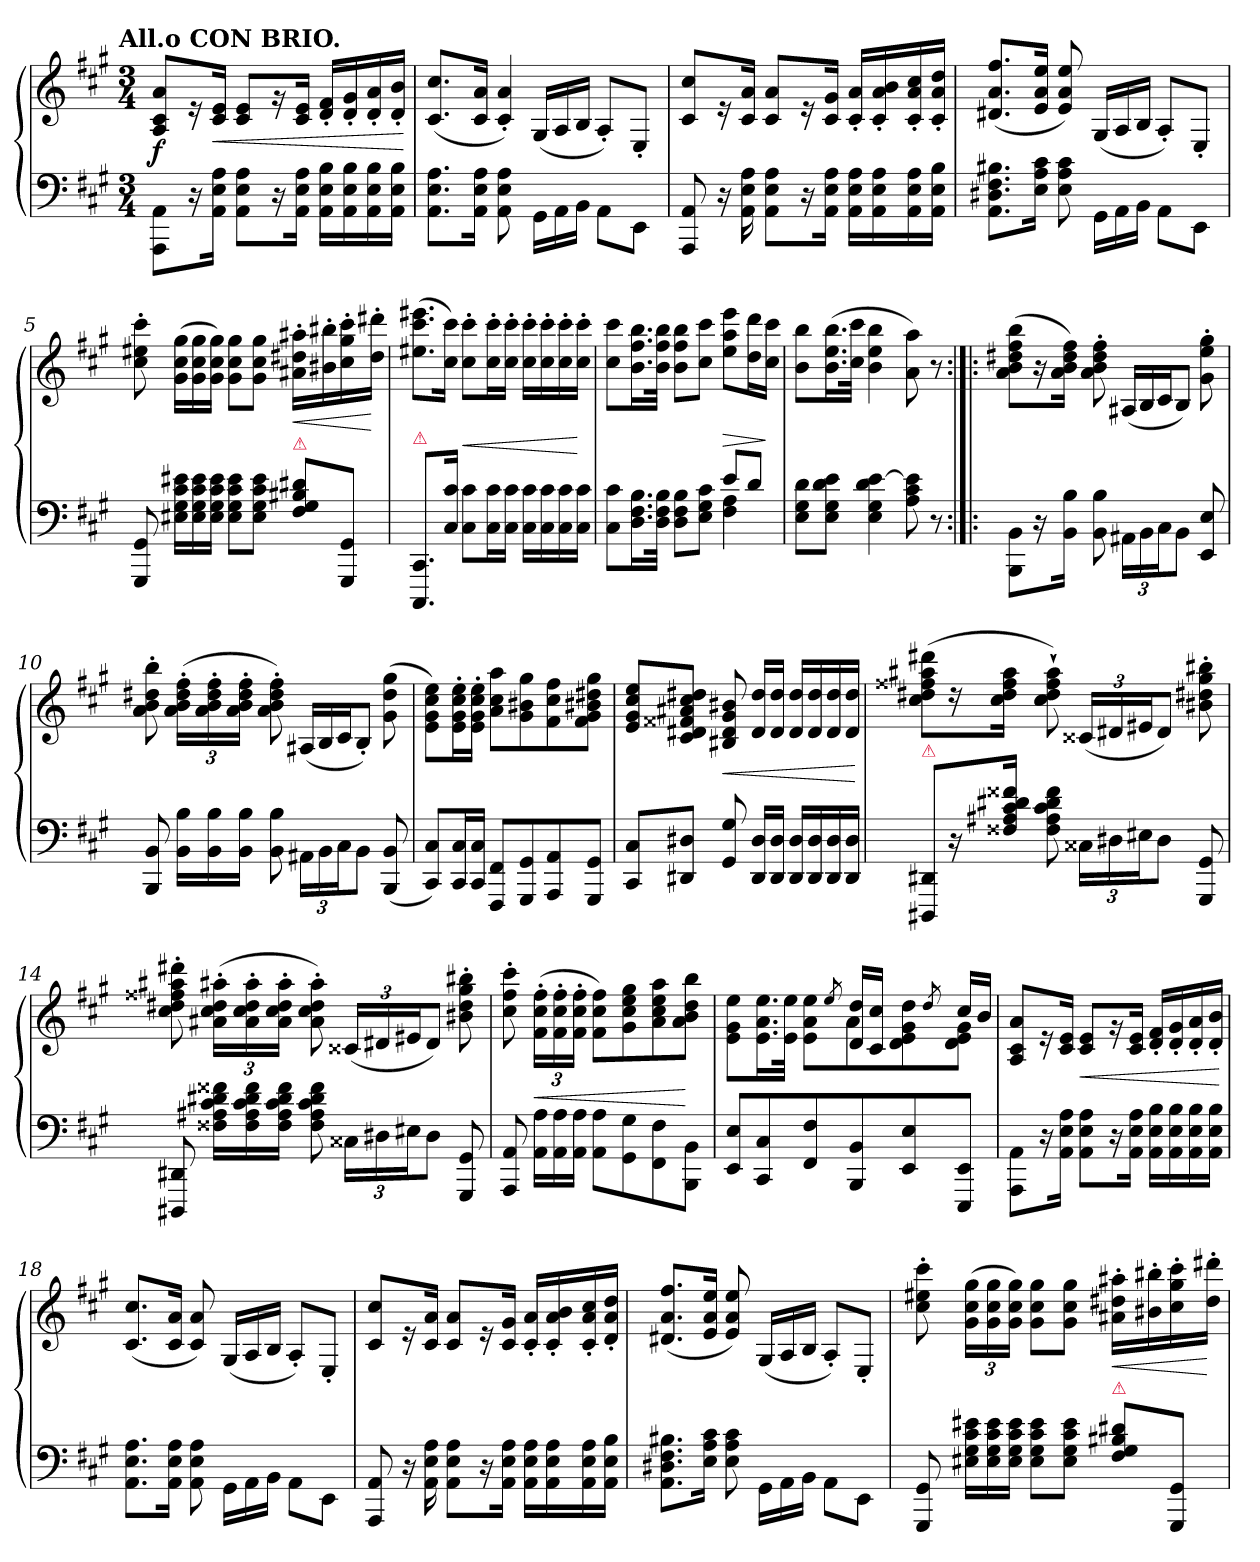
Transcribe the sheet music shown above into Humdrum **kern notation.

**kern	**kern	**dynam
*part1	*part1	*part1
*staff2	*staff1	*staff1/2
*clefF4	*clefG2	*
*k[f#c#g#]	*k[f#c#g#]	*
*A:	*A:	*
!!LO:TX:omd:t=All.o CON BRIO.
*M3/4	*M3/4	*
=1	=1	=1
8AAA\ 8AA\L	8A/ 8c#/ 8a/L	f
16r	16r	.
16AA 16E 16AJk	16c# 16eJk	<
8AA 8E 8AL	8c# 8eL	.
16r	16rg	.
16AA 16E 16AJk	16c# 16eJk	.
16AA 16E 16BLL	16d'> 16f#'>LL	.
16AA 16E 16B	16d'> 16g#'>	.
16AA 16E 16B	16d'> 16a'>	.
16AA 16E 16BJJ	16d'> 16b'>JJ	.
.	.	[
=2	=2	=2
8.AA 8.E 8.AL	(>8.c# 8.cc#L	.
16AA 16E 16AJk	16c# 16aJk	.
!	!LO:N:vis=4	!
8AA 8E 8A	8c#'> 8a'>)	.
*Xtuplet	*Xtuplet	*
24GG#\LL	(>24G#/LL	.
24AA\	24A/	.
24BB\JJ	24B/JJ	.
8AA\L	8A'>/L)	.
8EE\J	8E'>/J	.
=3	=3	=3
8AAA 8AA	8c# 8cc#L	.
16r	16r	.
16AA 16E 16A	16c# 16aJk	.
8AA 8E 8AL	8c# 8aL	.
16r	16r	.
16AA 16E 16AJk	16c# 16g#Jk	.
16AA 16E 16ALL	16c#'> 16a'>LL	.
16AA 16E 16A	16c#'> 16a'> 16b'>	.
16AA 16E 16A	16c#'> 16a'> 16cc#'>	.
16AA 16E 16BJJ	16c#'> 16a'> 16dd'>JJ	.
=4	=4	=4
8.AA 8.D#X 8.F# 8.B#XL	(>8.d#X 8.a 8.ff#L	.
16E 16A 16c#Jk	16e 16a 16eeJk	.
8E 8A 8c#	8e 8a 8ee)	.
24GG#\LL	(>24G#/LL	.
24AA\	24A/	.
24BBJJ	24BJJ	.
8AA\L	8A'>/L)	.
8EE\J	8E'>/J	.
=5	=5	=5
8GGG# 8GG#	8cc#' 8ee#X' 8ccc#'	.
24E#X 24G# 24c# 24e#XLL	(>24g# 24cc# 24gg#LL	.
24E# 24G# 24c# 24e#	24g# 24cc# 24gg#	.
24E# 24G# 24c# 24e#JJ	24g# 24cc# 24gg#JJ)	.
8E# 8G# 8c# 8e#L	8g# 8cc# 8gg#L	.
8E# 8G# 8c# 8e#J	8g# 8cc# 8gg#J	.
!LO:TX:a:color=crimson:t=⚠	!	!
8F#\ 8G#\ 8B#X\ 8d#X\L	16a#X' 16dd#X' 16aa#X'LL	<
.	16b#X' 16bb#X'	.
8GGG#/ 8GG#/J	16cc#' 16gg#' 16ccc#'	.
.	16dd#' 16ddd#X'JJ	[
=6	=6	=6
!LO:TX:a:color=crimson:t=⚠	!	!
8.CCC#/ 8.CC#/L	(>8.ee#X 8.ccc# 8.eee#XL	.
16C#\ 16c#\Jk	16cc# 16ccc#Jk)	.
8C# 8c#L	8cc#' 8ccc#'L	<
16C# 16c#L	16cc#' 16ccc#'L	.
16C# 16c#JJ	16cc#' 16ccc#'JJ	.
16C# 16c#LL	16cc#' 16ccc#'LL	.
16C# 16c#	16cc#' 16ccc#'	.
16C# 16c#	16cc#' 16ccc#'	.
16C# 16c#JJ	16cc#' 16ccc#'JJ	[
=7	=7	=7
*^	*	*
2ryy	8C# 8c#L	8cc# 8ccc#L	.
.	16.D 16.F# 16.BL	16.b 16.ff# 16.bbL	.
.	32D 32F# 32BJJk	32b 32ff# 32bbJJk	.
.	8D 8F# 8BL	8b 8ff# 8bbL	.
.	8E 8G# 8c#J	8cc# 8ccc#J	.
8eL	4F# 4A	8ee 8aa 8eeeL	>
8dJ	.	16dd 16dddL	.
.	.	16cc# 16ccc#JJ	]
*v	*v	*	*
=8	=8	=8
8E 8G# 8dL	8b 8bbL	.
8E 8G# 8d 8eJ	(>16.b 16.ee 16.bbL	.
.	32cc# 32ccc#JJk	.
4E 4G# 4d [4e	4b 4ee 4bb	.
8A 8c# 8e]	8a 8aa)	.
8r	8r	.
=9:|!|:	=9:|!|:	=9:|!|:
8BBB\ 8BB\L	(>8a 8b 8dd#X 8ff# 8bbL	.
16r	16r	.
16BB 16BJk	16a 16b 16dd# 16ff#Jk)	.
8BB 8B	8a' 8b' 8dd#' 8ff#'	.
*tuplet	*	*
24AA#XLL	(>24A#XLL	.
24BB\	24B/	.
24C#\J	24c#/J	.
8BB\J	8B/J)	.
8EE 8E	8g#' 8ee' 8gg#'	.
=10	=10	=10
8BBB 8BB	8a' 8b' 8dd#X' 8bb'	.
*Xtuplet	*tuplet	*
24BB 24BLL	(>24a' 24b' 24dd#' 24ff#'LL	.
24BB 24B	24a' 24b' 24dd#' 24ff#'	.
24BB 24BJJ	24a' 24b' 24dd#' 24ff#'JJ	.
8BB 8B	8a' 8b' 8dd#' 8ff#')	.
*tuplet	*Xtuplet	*
24AA#XLL	(>24A#XLL	.
24BB\	24B/	.
24C#\J	24c#/J	.
8BB\J	8B'>/J)	.
(<8BBB 8BB	(>8g# 8dd# 8gg#	.
=11	=11	=11
8CC# 8C#L)	8e\ 8g#\ 8cc#\ 8ee\L)	.
16CC# 16C#L	16e' 16g#' 16cc#' 16ee'L	.
16CC# 16C#JJ	16e' 16g#' 16cc#' 16ee'JJ	.
8FFF# 8FF#L	8a 8cc# 8aaL	.
8GGG# 8GG#	8g# 8b#X 8gg#	.
8AAA 8AA	8f# 8cc# 8ff#	.
8GGG# 8GG#J	8f# 8g# 8b#X 8dd#X 8gg#J	.
=12	=12	=12
8CC# 8C#L	8e 8g# 8cc# 8eeL	.
8DD#X 8D#XJ	8c# 8d#X 8f##X 8a#X 8cc# 8dd#XJ	.
8GG# 8G#	8B#X 8d# 8g# 8b#X	<
16DD# 16D#LL	16d# 16dd#LL	.
16DD# 16D#JJ	16d# 16dd#JJ	.
16DD# 16D#LL	16d# 16dd#LL	.
16DD# 16D#	16d# 16dd#	.
16DD# 16D#	16d# 16dd#	.
16DD# 16D#JJ	16d# 16dd#JJ	.
.	.	[
=13	=13	=13
!LO:TX:a:color=crimson:t=⚠	!	!
8DDD#X/ 8DD#X/L	(>8cc# 8dd#X 8ff##X 8aa#j 8ddd#XL	.
16r	16rdd	.
16F##X\ 16A#X\ 16c#\ 16d#X\ 16f##X\Jk	16cc# 16dd# 16ff## 16aa#Jk	.
8F## 8A# 8c# 8d# 8f##	8cc#` 8dd#` 8ff##` 8aa#`)	.
*	*tuplet	*
24C##XLL	(>24c##XLL	.
24D#X	24d#X	.
24E#XJ	24e#XJ	.
8D#J	8d#J)	.
8GGG# 8GG#	8b#X' 8dd#X' 8gg#' 8bb#X'	.
=14	=14	=14
8DDD#X 8DD#X	8cc#' 8dd#X' 8ff##X' 8aa#X' 8ddd#X'	.
*Xtuplet	*	*
24F##X 24A#X 24c# 24d#X 24f##XLL	(>24a#X' 24cc#' 24dd#' 24aa#X'LL	.
24F## 24A# 24c# 24d# 24f##	24a#' 24cc#' 24dd#' 24aa#'	.
24F## 24A# 24c# 24d# 24f##JJ	24a#' 24cc#' 24dd#' 24aa#'JJ	.
8F## 8A# 8c# 8d# 8f##	8a#' 8cc#' 8dd#' 8aa#')	.
*tuplet	*	*
24C##XLL	(>24c##XLL	.
24D#X	24d#X	.
24E#XJ	24e#XJ	.
8D#J	8d#J)	.
8GGG# 8GG#	8b#X' 8dd#' 8gg#' 8bb#X'	.
=15	=15	=15
8AAA 8AA	8cc#' 8ff#' 8ccc#'	.
*Xtuplet	*	*
24AA 24ALL	(>24f#' 24cc#' 24ff#'LL	<
24AA 24A	24f#' 24cc#' 24ff#'	.
24AA 24AJJ	24f#' 24cc#' 24ff#'JJ	.
8AA\ 8A\L	8f# 8cc# 8ff#L)	.
8GG# 8G#	8g# 8cc# 8ee 8gg#	.
8FF# 8F#	8a 8cc# 8ee 8aa	.
8BBB 8BBJ	8a 8b 8dd 8bbJ	[
=16	=16	=16
*	*^	*
8EE 8EL	4ryy	8e\ 8g#\ 8ee\L	.
8CC# 8C#	.	16.e 16.a 16.eeL	.
.	.	32e 32eeJJk	.
8FF# 8F#	8ryy	8e 8a 8eeL	.
.	8qee/	.	.
8BBB 8BB	16d 16ddLL	8a	.
.	16c# 16cc#JJ	.	.
8EE 8E	8ryy	8d 8e 8g# 8dd	.
.	8qdd/	.	.
8EEE 8EEJ	16cc#LL	8d 8e 8g#J	.
.	16bJJ	.	.
*	*v	*v	*
=17	=17	=17
8AAA\ 8AA\L	8A/ 8c#/ 8a/L	.
16r	16r	.
16AA 16E 16AJk	16c# 16eJk	.
8AA 8E 8AL	8c# 8eL	<
16r	16rg	.
16AA 16E 16AJk	16c# 16eJk	.
16AA 16E 16BLL	16d'> 16f#'>LL	.
16AA 16E 16B	16d'> 16g#'>	.
16AA 16E 16B	16d'> 16a'>	.
16AA 16E 16BJJ	16d'> 16b'>JJ	.
.	.	[
=18	=18	=18
8.AA 8.E 8.AL	(<8.c# 8.cc#L	.
16AA 16E 16AJk	16c# 16aJk	.
8AA 8E 8A	8c# 8a)	.
*	*Xtuplet	*
24GG#\LL	(>24G#/LL	.
24AA\	24A/	.
24BB\JJ	24B/JJ	.
8AA\L	8A'>/L)	.
8EE\J	8E'>/J	.
=19	=19	=19
8AAA 8AA	8c# 8cc#L	.
16r	16r	.
16AA 16E 16A	16c# 16aJk	.
8AA 8E 8AL	8c# 8aL	.
16r	16r	.
16AA 16E 16AJk	16c# 16g#Jk	.
16AA 16E 16ALL	16c#'> 16a'>LL	.
16AA 16E 16A	16c#'> 16a'> 16b'>	.
16AA 16E 16A	16c#'> 16a'> 16cc#'>	.
16AA 16E 16BJJ	16d'> 16a'> 16dd'>JJ	.
=20	=20	=20
8.AA 8.D#X 8.F# 8.B#XL	(<8.d#X 8.a 8.ff#L	.
16E 16A 16c#Jk	16e 16a 16eeJk	.
8E 8A 8c#	8e 8a 8ee)	.
24GG#\LL	(>24G#/LL	.
24AA\	24A/	.
24BB\JJ	24B/JJ	.
8AA\L	8A'>/L)	.
8EE\J	8E'>/J	.
=21	=21	=21
8GGG# 8GG#	8cc#' 8ee#X' 8ccc#'	.
*	*tuplet	*
24E#X 24G# 24c# 24e#XLL	(>24g# 24cc# 24gg#LL	.
24E# 24G# 24c# 24e#	24g# 24cc# 24gg#	.
24E# 24G# 24c# 24e#JJ	24g# 24cc# 24gg#JJ)	.
8E# 8G# 8c# 8e#L	8g# 8cc# 8gg#L	.
8E# 8G# 8c# 8e#J	8g# 8cc# 8gg#J	.
!LO:TX:a:color=crimson:t=⚠	!	!
8F#\ 8G#\ 8B#X\ 8d#X\L	16a#X' 16dd#X' 16aa#X'LL	<
.	16b#X' 16bb#X'	.
8GGG#/ 8GG#/J	16cc#' 16gg#' 16ccc#'	.
.	16dd#' 16ddd#X'JJ	[
=	=	=
*-	*-	*-
